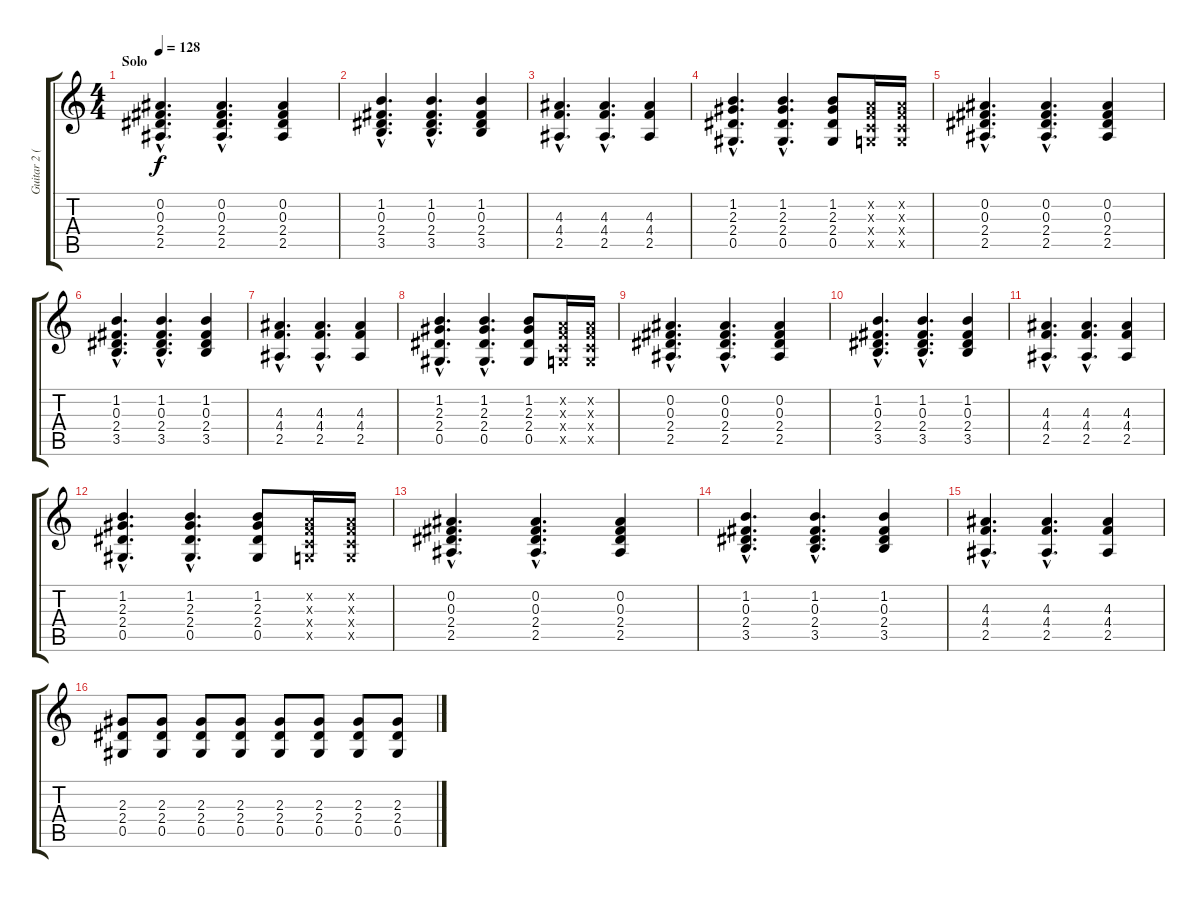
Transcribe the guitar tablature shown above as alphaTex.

\track ("Guitar 2 (Izzy)" "Guitar 2 (") {instrument overdrivenguitar}
\staff {score tabs}
\tuning (Eb4 Bb3 Gb3 Db3 Ab2 Eb2) {hide}
\ts (4 4)
\section ("" "Solo")
\tempo 128
\clef g2
\ks c
(0.2{hac} 0.3{hac} 2.4{hac} 2.5{hac}).4{d dy f} (0.2{hac} 0.3{hac} 2.4{hac} 2.5{hac}).4{d} (0.2 0.3 2.4 2.5).4 |
(1.2{hac} 0.3{hac} 2.4{hac} 3.5{hac}).4{d} (1.2{hac} 0.3{hac} 2.4{hac} 3.5{hac}).4{d} (1.2 0.3 2.4 3.5).4 |
(4.3{hac} 4.4{hac} 2.5{hac}).4{d} (4.3{hac} 4.4{hac} 2.5{hac}).4{d} (4.3 4.4 2.5).4 |
(1.2{hac} 2.3{hac} 2.4{hac} 0.5{hac}).4{d} (1.2{hac} 2.3{hac} 2.4{hac} 0.5{hac}).4{d} (1.2 2.3 2.4 0.5).8 (-1.2{x} -1.3{x} -1.4{x} -1.5{x}).16 (-1.2{x} -1.3{x} -1.4{x} -1.5{x}).16 |
(0.2{hac} 0.3{hac} 2.4{hac} 2.5{hac}).4{d} (0.2{hac} 0.3{hac} 2.4{hac} 2.5{hac}).4{d} (0.2 0.3 2.4 2.5).4 |
(1.2{hac} 0.3{hac} 2.4{hac} 3.5{hac}).4{d} (1.2{hac} 0.3{hac} 2.4{hac} 3.5{hac}).4{d} (1.2 0.3 2.4 3.5).4 |
(4.3{hac} 4.4{hac} 2.5{hac}).4{d} (4.3{hac} 4.4{hac} 2.5{hac}).4{d} (4.3 4.4 2.5).4 |
(1.2{hac} 2.3{hac} 2.4{hac} 0.5{hac}).4{d} (1.2{hac} 2.3{hac} 2.4{hac} 0.5{hac}).4{d} (1.2 2.3 2.4 0.5).8 (-1.2{x} -1.3{x} -1.4{x} -1.5{x}).16 (-1.2{x} -1.3{x} -1.4{x} -1.5{x}).16 |
(0.2{hac} 0.3{hac} 2.4{hac} 2.5{hac}).4{d} (0.2{hac} 0.3{hac} 2.4{hac} 2.5{hac}).4{d} (0.2 0.3 2.4 2.5).4 |
(1.2{hac} 0.3{hac} 2.4{hac} 3.5{hac}).4{d} (1.2{hac} 0.3{hac} 2.4{hac} 3.5{hac}).4{d} (1.2 0.3 2.4 3.5).4 |
(4.3{hac} 4.4{hac} 2.5{hac}).4{d} (4.3{hac} 4.4{hac} 2.5{hac}).4{d} (4.3 4.4 2.5).4 |
(1.2{hac} 2.3{hac} 2.4{hac} 0.5{hac}).4{d} (1.2{hac} 2.3{hac} 2.4{hac} 0.5{hac}).4{d} (1.2 2.3 2.4 0.5).8 (-1.2{x} -1.3{x} -1.4{x} -1.5{x}).16 (-1.2{x} -1.3{x} -1.4{x} -1.5{x}).16 |
(0.2{hac} 0.3{hac} 2.4{hac} 2.5{hac}).4{d} (0.2{hac} 0.3{hac} 2.4{hac} 2.5{hac}).4{d} (0.2 0.3 2.4 2.5).4 |
(1.2{hac} 0.3{hac} 2.4{hac} 3.5{hac}).4{d} (1.2{hac} 0.3{hac} 2.4{hac} 3.5{hac}).4{d} (1.2 0.3 2.4 3.5).4 |
(4.3{hac} 4.4{hac} 2.5{hac}).4{d} (4.3{hac} 4.4{hac} 2.5{hac}).4{d} (4.3 4.4 2.5).4 |
(2.3 2.4 0.5).8 (2.3 2.4 0.5).8 (2.3 2.4 0.5).8 (2.3 2.4 0.5).8 (2.3 2.4 0.5).8 (2.3 2.4 0.5).8 (2.3 2.4 0.5).8 (2.3 2.4 0.5).8
